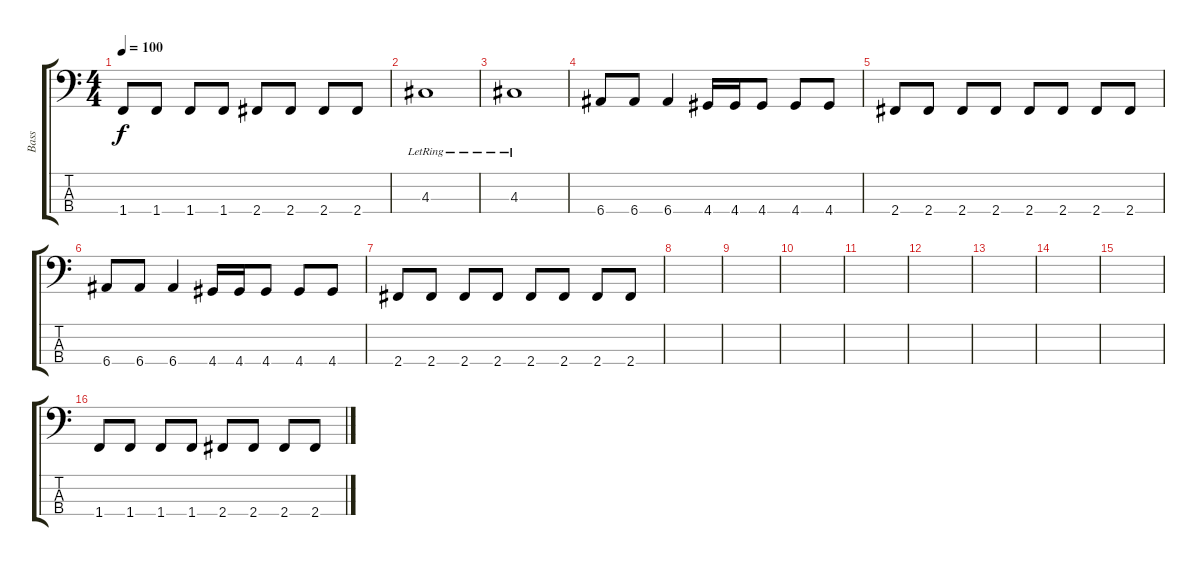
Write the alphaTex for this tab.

\track ("Bass" "Bass") {instrument electricbassfinger}
\staff {score tabs}
\tuning (G2 D2 A1 E1) {hide}
\ts (4 4)
\tempo 100
\clef f4
\ks c
1.4.8{dy f} 1.4.8 1.4.8 1.4.8 2.4.8 2.4.8 2.4.8 2.4.8 |
4.3{lr}.1 |
4.3{lr}.1 |
6.4.8 6.4.8 6.4.4 4.4.16 4.4.16 4.4.8 4.4.8 4.4.8 |
2.4.8 2.4.8 2.4.8 2.4.8 2.4.8 2.4.8 2.4.8 2.4.8 |
6.4.8 6.4.8 6.4.4 4.4.16 4.4.16 4.4.8 4.4.8 4.4.8 |
2.4.8 2.4.8 2.4.8 2.4.8 2.4.8 2.4.8 2.4.8 2.4.8 |
|
|
|
|
|
|
|
|
1.4.8 1.4.8 1.4.8 1.4.8 2.4.8 2.4.8 2.4.8 2.4.8
